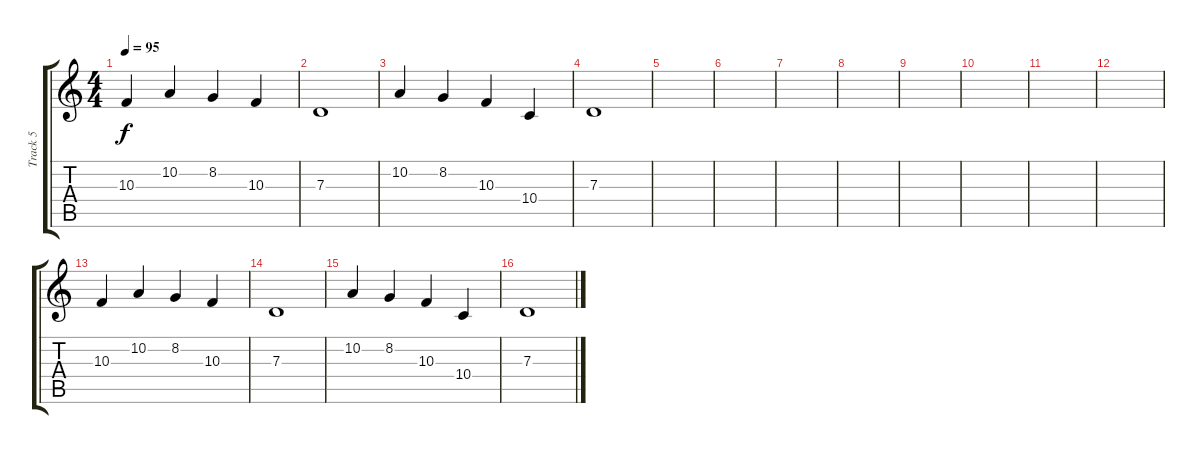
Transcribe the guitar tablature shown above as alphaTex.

\track ("Track 5" "Track 5") {instrument glockenspiel}
\staff {score tabs}
\tuning (E4 B3 G3 D3 A2 E2) {hide}
\ts (4 4)
\tempo 95
\clef g2
\ks c
10.3.4{dy f} 10.2.4 8.2.4 10.3.4 |
7.3.1 |
10.2.4 8.2.4 10.3.4 10.4.4 |
7.3.1 |
|
|
|
|
|
|
|
|
10.3.4 10.2.4 8.2.4 10.3.4 |
7.3.1 |
10.2.4 8.2.4 10.3.4 10.4.4 |
7.3.1
